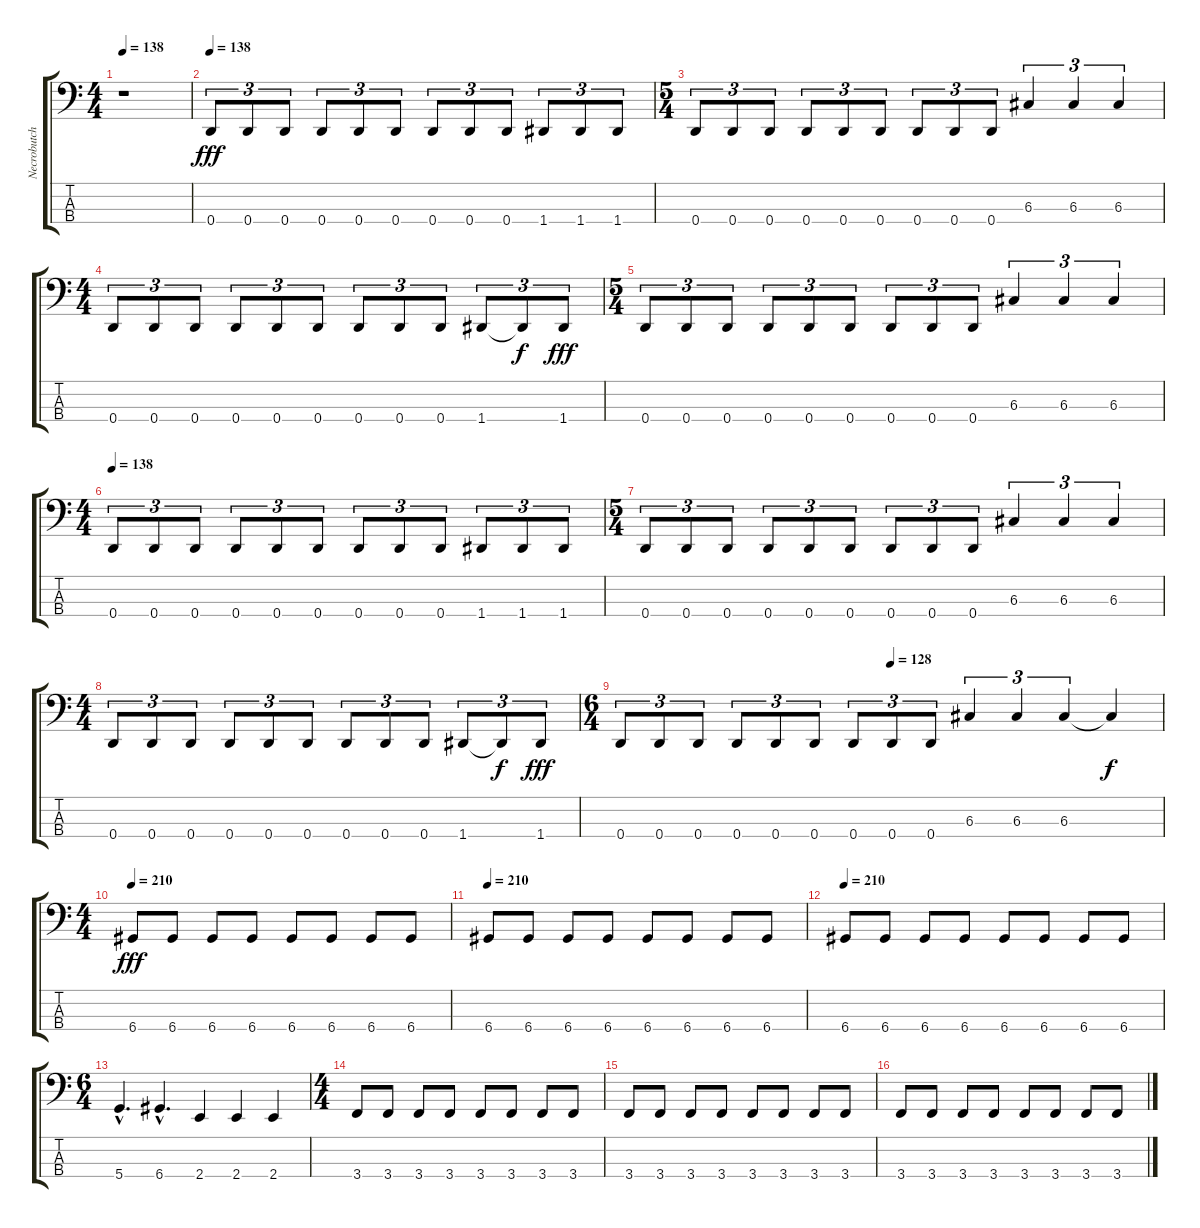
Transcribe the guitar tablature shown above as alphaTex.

\track ("Necrobutcher" "Necrobutch") {instrument electricbassfinger}
\staff {score tabs}
\tuning (F2 C2 G1 D1) {hide}
\ts (4 4)
\tempo 138
\tempo 148
\tempo 138
\clef f4
\ks c
r.1{dy fff instrument electricbassfinger} |
\tempo 138
0.4.8{tu (3 2)} 0.4.8{tu (3 2)} 0.4.8{tu (3 2)} 0.4.8{tu (3 2)} 0.4.8{tu (3 2)} 0.4.8{tu (3 2)} 0.4.8{tu (3 2)} 0.4.8{tu (3 2)} 0.4.8{tu (3 2)} 1.4.8{tu (3 2)} 1.4.8{tu (3 2)} 1.4.8{tu (3 2)} |
\ts (5 4)
0.4.8{tu (3 2)} 0.4.8{tu (3 2)} 0.4.8{tu (3 2)} 0.4.8{tu (3 2)} 0.4.8{tu (3 2)} 0.4.8{tu (3 2)} 0.4.8{tu (3 2)} 0.4.8{tu (3 2)} 0.4.8{tu (3 2)} 6.3.4{tu (3 2)} 6.3.4{tu (3 2)} 6.3.4{tu (3 2)} |
\ts (4 4)
0.4.8{tu (3 2)} 0.4.8{tu (3 2)} 0.4.8{tu (3 2)} 0.4.8{tu (3 2)} 0.4.8{tu (3 2)} 0.4.8{tu (3 2)} 0.4.8{tu (3 2)} 0.4.8{tu (3 2)} 0.4.8{tu (3 2)} 1.4.8{tu (3 2)} 1.4{t}.8{tu (3 2) dy f} 1.4.8{tu (3 2) dy fff} |
\ts (5 4)
0.4.8{tu (3 2)} 0.4.8{tu (3 2)} 0.4.8{tu (3 2)} 0.4.8{tu (3 2)} 0.4.8{tu (3 2)} 0.4.8{tu (3 2)} 0.4.8{tu (3 2)} 0.4.8{tu (3 2)} 0.4.8{tu (3 2)} 6.3.4{tu (3 2)} 6.3.4{tu (3 2)} 6.3.4{tu (3 2)} |
\ts (4 4)
\tempo 138
0.4.8{tu (3 2)} 0.4.8{tu (3 2)} 0.4.8{tu (3 2)} 0.4.8{tu (3 2)} 0.4.8{tu (3 2)} 0.4.8{tu (3 2)} 0.4.8{tu (3 2)} 0.4.8{tu (3 2)} 0.4.8{tu (3 2)} 1.4.8{tu (3 2)} 1.4.8{tu (3 2)} 1.4.8{tu (3 2)} |
\ts (5 4)
0.4.8{tu (3 2)} 0.4.8{tu (3 2)} 0.4.8{tu (3 2)} 0.4.8{tu (3 2)} 0.4.8{tu (3 2)} 0.4.8{tu (3 2)} 0.4.8{tu (3 2)} 0.4.8{tu (3 2)} 0.4.8{tu (3 2)} 6.3.4{tu (3 2)} 6.3.4{tu (3 2)} 6.3.4{tu (3 2)} |
\ts (4 4)
0.4.8{tu (3 2)} 0.4.8{tu (3 2)} 0.4.8{tu (3 2)} 0.4.8{tu (3 2)} 0.4.8{tu (3 2)} 0.4.8{tu (3 2)} 0.4.8{tu (3 2)} 0.4.8{tu (3 2)} 0.4.8{tu (3 2)} 1.4.8{tu (3 2)} 1.4{t}.8{tu (3 2) dy f} 1.4.8{tu (3 2) dy fff} |
\ts (6 4)
\tempo (128 0.5)
0.4.8{tu (3 2)} 0.4.8{tu (3 2)} 0.4.8{tu (3 2)} 0.4.8{tu (3 2)} 0.4.8{tu (3 2)} 0.4.8{tu (3 2)} 0.4.8{tu (3 2)} 0.4.8{tu (3 2)} 0.4.8{tu (3 2)} 6.3.4{tu (3 2)} 6.3.4{tu (3 2)} 6.3.4{tu (3 2)} 6.3{t}.4{dy f} |
\ts (4 4)
\tempo 210
6.4.8{dy fff} 6.4.8 6.4.8 6.4.8 6.4.8 6.4.8 6.4.8 6.4.8 |
\tempo 210
6.4.8 6.4.8 6.4.8 6.4.8 6.4.8 6.4.8 6.4.8 6.4.8 |
\tempo 210
6.4.8 6.4.8 6.4.8 6.4.8 6.4.8 6.4.8 6.4.8 6.4.8 |
\ts (6 4)
5.4{hac}.4{d} 6.4{hac}.4{d} 2.4.4 2.4.4 2.4.4 |
\ts (4 4)
3.4.8 3.4.8 3.4.8 3.4.8 3.4.8 3.4.8 3.4.8 3.4.8 |
3.4.8 3.4.8 3.4.8 3.4.8 3.4.8 3.4.8 3.4.8 3.4.8 |
3.4.8 3.4.8 3.4.8 3.4.8 3.4.8 3.4.8 3.4.8 3.4.8
